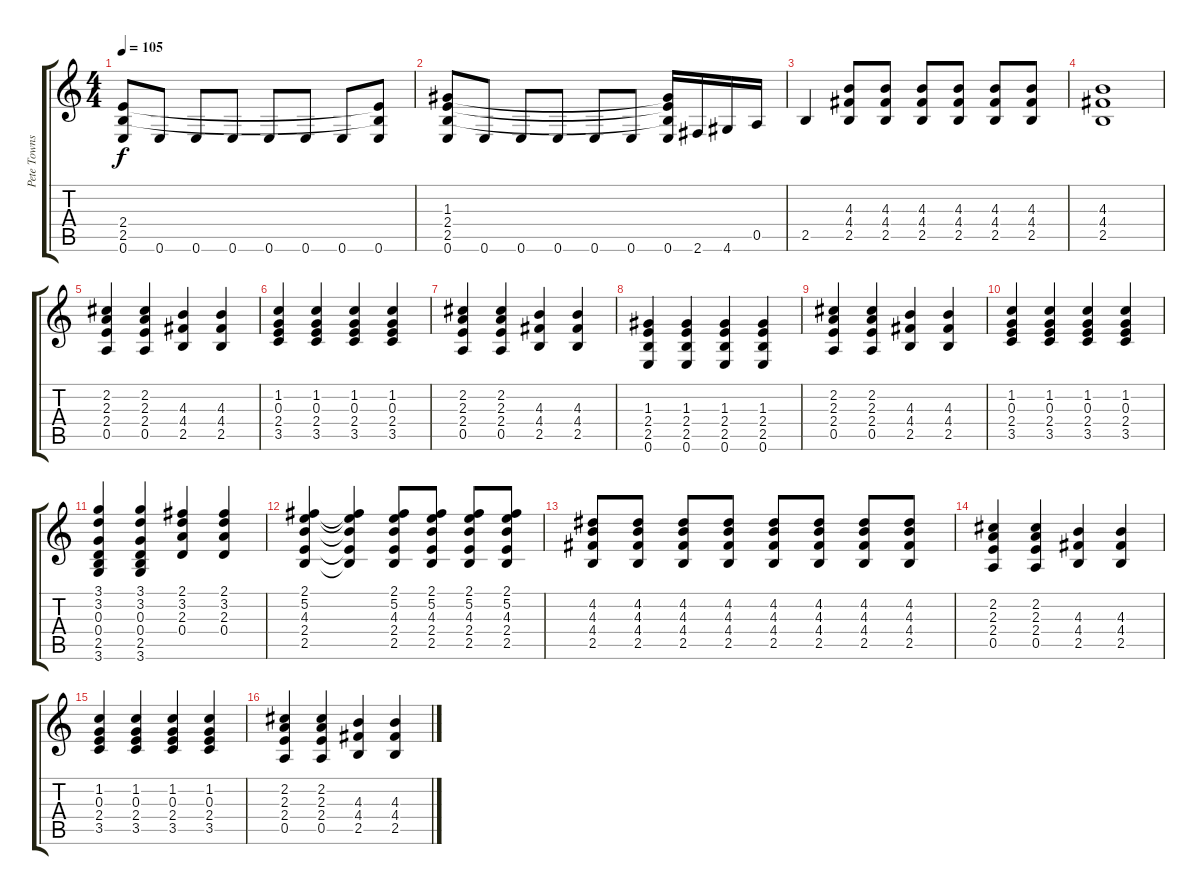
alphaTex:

\track ("Pete Townshend" "Pete Towns") {instrument distortionguitar}
\staff {score tabs}
\tuning (E4 B3 G3 D3 A2 E2) {hide}
\ts (4 4)
\tempo 105
\clef g2
\ks c
(2.4 2.5 0.6).8{dy f instrument distortionguitar} 0.6.8 0.6.8 0.6.8 0.6.8 0.6.8 0.6.8 (2.4{t} 2.5{t} 0.6).8 |
(1.3 2.4 2.5 0.6).8 0.6.8 0.6.8 0.6.8 0.6.8 0.6.8 (1.3{t} 2.4{t} 2.5{t} 0.6).16 2.6.16 4.6.16 0.5.16 |
2.5.4 (4.3 4.4 2.5).8 (4.3 4.4 2.5).8 (4.3 4.4 2.5).8 (4.3 4.4 2.5).8 (4.3 4.4 2.5).8 (4.3 4.4 2.5).8 |
(4.3 4.4 2.5).1 |
(2.2 2.3 2.4 0.5).4 (2.2 2.3 2.4 0.5).4 (4.3 4.4 2.5).4 (4.3 4.4 2.5).4 |
(1.2 0.3 2.4 3.5).4 (1.2 0.3 2.4 3.5).4 (1.2 0.3 2.4 3.5).4 (1.2 0.3 2.4 3.5).4 |
(2.2 2.3 2.4 0.5).4 (2.2 2.3 2.4 0.5).4 (4.3 4.4 2.5).4 (4.3 4.4 2.5).4 |
(1.3 2.4 2.5 0.6).4 (1.3 2.4 2.5 0.6).4 (1.3 2.4 2.5 0.6).4 (1.3 2.4 2.5 0.6).4 |
(2.2 2.3 2.4 0.5).4 (2.2 2.3 2.4 0.5).4 (4.3 4.4 2.5).4 (4.3 4.4 2.5).4 |
(1.2 0.3 2.4 3.5).4 (1.2 0.3 2.4 3.5).4 (1.2 0.3 2.4 3.5).4 (1.2 0.3 2.4 3.5).4 |
(3.1 3.2 0.3 0.4 2.5 3.6).4 (3.1 3.2 0.3 0.4 2.5 3.6).4 (2.1 3.2 2.3 0.4).4 (2.1 3.2 2.3 0.4).4 |
(2.1 5.2 4.3 2.4 2.5).4 (2.1{t} 5.2{t} 4.3{t} 2.4{t} 2.5{t}).4 (2.1 5.2 4.3 2.4 2.5).8 (2.1 5.2 4.3 2.4 2.5).8 (2.1 5.2 4.3 2.4 2.5).8 (2.1 5.2 4.3 2.4 2.5).8 |
(4.2 4.3 4.4 2.5).8 (4.2 4.3 4.4 2.5).8 (4.2 4.3 4.4 2.5).8 (4.2 4.3 4.4 2.5).8 (4.2 4.3 4.4 2.5).8 (4.2 4.3 4.4 2.5).8 (4.2 4.3 4.4 2.5).8 (4.2 4.3 4.4 2.5).8 |
(2.2 2.3 2.4 0.5).4 (2.2 2.3 2.4 0.5).4 (4.3 4.4 2.5).4 (4.3 4.4 2.5).4 |
(1.2 0.3 2.4 3.5).4 (1.2 0.3 2.4 3.5).4 (1.2 0.3 2.4 3.5).4 (1.2 0.3 2.4 3.5).4 |
(2.2 2.3 2.4 0.5).4 (2.2 2.3 2.4 0.5).4 (4.3 4.4 2.5).4 (4.3 4.4 2.5).4
